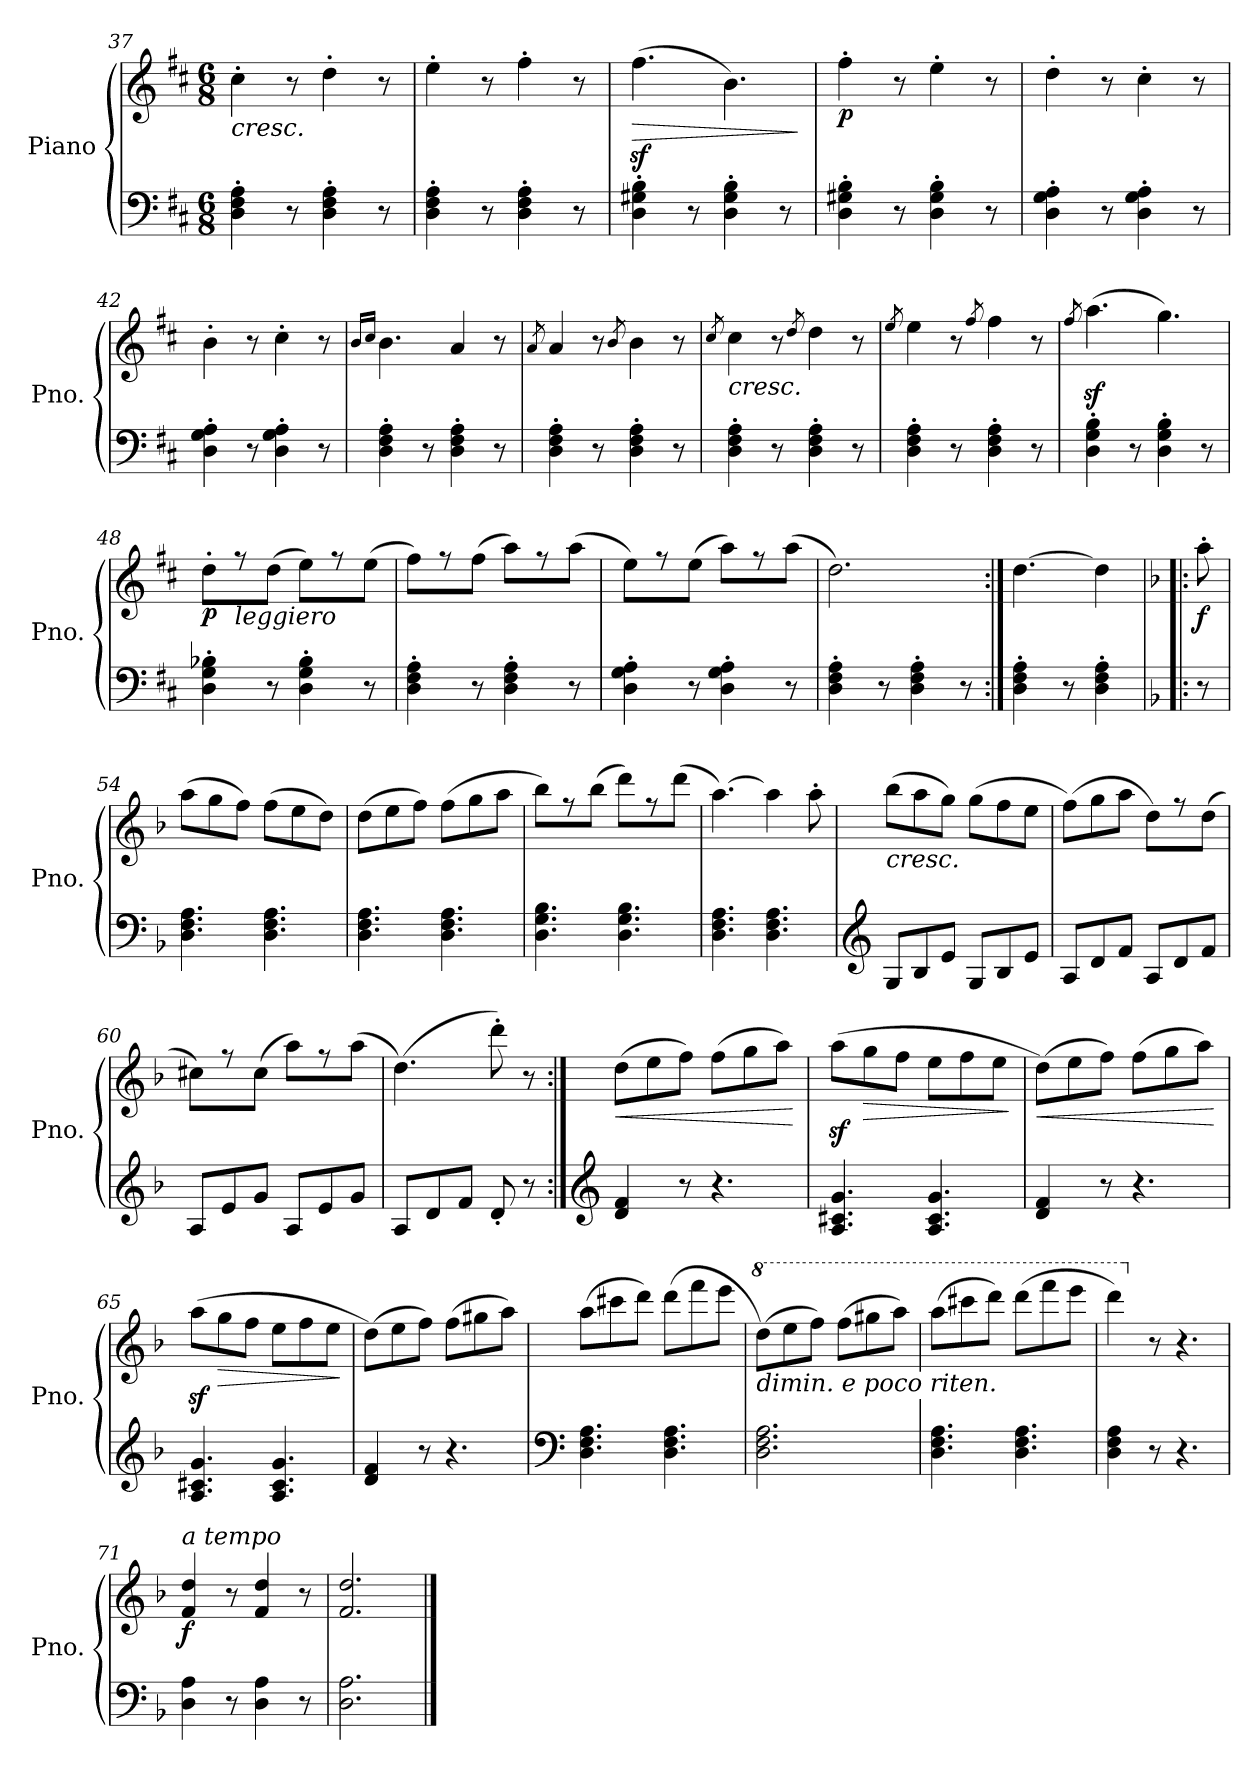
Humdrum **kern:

**kern	**kern	**dynam
*part1	*part1	*part1
*staff2	*staff1	*staff1/2
*I"Piano	*	*
*I'Pno.	*	*
*clefF4	*clefG2	*
*k[f#c#]	*k[f#c#]	*
*M6/8	*M6/8	*
=37	=37	=37
!	!LO:TX:b:i:t=cresc.	!
4D\' 4F#\' 4A\'	4cc#'\	.
8r	8r	.
4D\' 4F#\' 4A\'	4dd'\	.
8r	8r	.
!!LO:PB:g=z
=38	=38	=38
4D\' 4F#\' 4A\'	4ee'\	.
8r	8r	.
4D\' 4F#\' 4A\'	4ff#'\	.
8r	8r	.
=39	=39	=39
!	!	!LO:HP:b
4D\' 4G#X\' 4B\'	(>4.ff#z<\	>
8r	.	.
4D\' 4G#\' 4B\'	4.b\)	.
8r	.	.
.	.	]
=40	=40	=40
!	!	!LO:DY:b
4D\' 4G#X\' 4B\'	4ff#'\	p
8r	8r	.
4D\' 4G#\' 4B\'	4ee'\	.
8r	8r	.
=41	=41	=41
4D\' 4G\' 4A\'	4dd'\	.
8r	8r	.
4D\' 4G\' 4A\'	4cc#'\	.
8r	8r	.
=42	=42	=42
4D\' 4G\' 4A\'	4b'\	.
8r	8r	.
4D\' 4G\' 4A\'	4cc#'\	.
8r	8r	.
=43	=43	=43
.	16qb/LL	.
.	16qcc#/JJ	.
4D\' 4F#\' 4A\'	4.b\	.
8r	.	.
4D\' 4F#\' 4A\'	4a/	.
8r	8r	.
=44	=44	=44
.	8qa/	.
4D\' 4F#\' 4A\'	4a/	.
8r	8r	.
.	8qb/	.
4D\' 4F#\' 4A\'	4b\	.
8r	8r	.
=45	=45	=45
.	8qcc#/	.
!	!LO:TX:b:i:t=cresc.	!
4D\' 4F#\' 4A\'	4cc#\	.
8r	8r	.
.	8qdd/	.
4D\' 4F#\' 4A\'	4dd\	.
8r	8r	.
!!LO:LB:g=z
=46	=46	=46
.	8qee/	.
4D\' 4F#\' 4A\'	4ee\	.
8r	8r	.
.	8qff#/	.
4D\' 4F#\' 4A\'	4ff#\	.
8r	8r	.
=47	=47	=47
.	8qff#/	.
4D\' 4G\' 4B\'	(>4.aaz<\	.
8r	.	.
4D\' 4G\' 4B\'	4.gg\)	.
8r	.	.
=48	=48	=48
!	!	!LO:DY:b
4D\' 4G\' 4B-X\'	8dd'\L	p
!	!LO:TX:b:i:t=leggiero	!
.	8rff	.
8r	(>8dd\J	.
4D\' 4G\' 4B-\'	8ee\L)	.
.	8rff	.
8r	(>8ee\J	.
=49	=49	=49
4D\' 4F#\' 4A\'	8ff#\L)	.
.	8rff	.
8r	(>8ff#\J	.
4D\' 4F#\' 4A\'	8aa\L)	.
.	8rff	.
8r	(>8aa\J	.
=50	=50	=50
4D\' 4G\' 4A\'	8ee\L)	.
.	8rff	.
8r	(>8ee\J	.
4D\' 4G\' 4A\'	8aa\L)	.
.	8rff	.
8r	(>8aa\J	.
=51	=51	=51
4D\' 4F#\' 4A\'	2.dd\)	.
8r	.	.
4D\' 4F#\' 4A\'	.	.
8r	.	.
=52:|!	=52:|!	=52:|!
4D\' 4F#\' 4A\'	[4.dd\	.
8r	.	.
4D\' 4F#\' 4A\'	4dd\]	.
=53!|:	=53!|:	=53!|:
*k[b-]	*k[b-]	*
!	!	!LO:DY:b
8r	8aa'\	f
!!LO:LB:g=z
=54	=54	=54
4.D\ 4.F\ 4.A\	(>8aa\L	.
.	8gg\	.
.	8ff\J)	.
4.D\ 4.F\ 4.A\	(>8ff\L	.
.	8ee\	.
.	8dd\J)	.
=55	=55	=55
4.D\ 4.F\ 4.A\	(>8dd\L	.
.	8ee\	.
.	8ff\J)	.
4.D\ 4.F\ 4.A\	(>8ff\L	.
.	8gg\	.
.	8aa\J	.
=56	=56	=56
4.D\ 4.G\ 4.B-\	8bb-\L)	.
.	8rff	.
.	(>8bb-\J	.
4.D\ 4.G\ 4.B-\	8ddd\L)	.
.	8rff	.
.	(>8ddd\J	.
=57	=57	=57
4.D\ 4.F\ 4.A\	[4.aa\)	.
4.D\ 4.F\ 4.A\	4aa\]	.
.	8aa'\	.
=58	=58	=58
*clefG2	*	*
!	!LO:TX:b:i:t=cresc.	!
8G/L	(>8bb-\L	.
8B-/	8aa\	.
8e/J	8gg\J)	.
8G/L	(>8gg\L	.
8B-/	8ff\	.
8e/J	8ee\J	.
=59	=59	=59
8A/L	(>8ff\L)	.
8d/	8gg\	.
8f/J	8aa\J	.
8A/L	8dd\L)	.
8d/	8rff	.
8f/J	(>8dd\J	.
=60	=60	=60
8A/L	8cc#X\L)	.
8e/	8rff	.
8g/J	(>8cc#\J	.
8A/L	8aa\L)	.
8e/	8rff	.
8g/J	(>8aa\J	.
!!LO:LB:g=z
=61	=61	=61
8A/L	(>4.dd\)	.
8d/	.	.
8f/J	.	.
8d'/	8ddd'\)	.
8r	8r	.
=62:|!	=62:|!	=62:|!
*clefG2	*	*
!	!	!LO:HP:b
4d/ 4f/	(>8dd\L	<
.	8ee\	.
8r	8ff\J)	.
4.r	(>8ff\L	.
.	8gg\	.
.	8aa\J)	.
.	.	[
=63	=63	=63
4.A/ 4.c#X/ 4.g/	(>8aaz<\L	.
!	!	!LO:HP:b
.	8gg\	>
.	8ff\J	.
4.A/ 4.c#/ 4.g/	8ee\L	.
.	8ff\	.
.	8ee\J	.
.	.	]
=64	=64	=64
!	!	!LO:HP:b
4d/ 4f/	(>8dd\L)	<
.	8ee\	.
8r	8ff\J)	.
4.r	(>8ff\L	.
.	8gg\	.
.	8aa\J)	.
.	.	[
=65	=65	=65
4.A/ 4.c#X/ 4.g/	(>8aaz<\L	.
!	!	!LO:HP:b
.	8gg\	>
.	8ff\J	.
4.A/ 4.c#/ 4.g/	8ee\L	.
.	8ff\	.
.	8ee\J	.
.	.	]
=66	=66	=66
4d/ 4f/	(>8dd\L)	.
.	8ee\	.
8r	8ff\J)	.
4.r	(>8ff\L	.
.	8gg#X\	.
.	8aa\J)	.
!!LO:LB:g=z
=67	=67	=67
*clefF4	*	*
4.D\ 4.F\ 4.A\	(>8aa\L	.
.	8ccc#X\	.
.	8ddd\J)	.
4.D\ 4.F\ 4.A\	(>8ddd\L	.
.	8fff\	.
.	8eee\J	.
=68	=68	=68
*	*8va	*
!	!LO:TX:b:i:t=dimin. e poco riten.	!
2.D\ 2.F\ 2.A\	(>8ddd\L)	.
.	8eee\	.
.	8fff\J)	.
.	(>8fff\L	.
.	8ggg#X\	.
.	8aaa\J)	.
=69	=69	=69
4.D\ 4.F\ 4.A\	(>8aaa\L	.
.	8cccc#X\	.
.	8dddd\J)	.
4.D\ 4.F\ 4.A\	(>8dddd\L	.
.	8ffff\	.
.	8eeee\J	.
=70	=70	=70
4D\ 4F\ 4A\	4dddd\)	.
*	*X8va	*
8r	8r	.
4.r	4.r	.
=71	=71	=71
!	!LO:TX:a:i:t=a tempo	!
!	!	!LO:DY:b
4D\ 4A\	4f/ 4dd/	f
8r	8r	.
4D\ 4A\	4f/ 4dd/	.
8r	8r	.
=72	=72	=72
2.D\ 2.A\	2.f/ 2.dd/	.
==	==	==
*-	*-	*-
